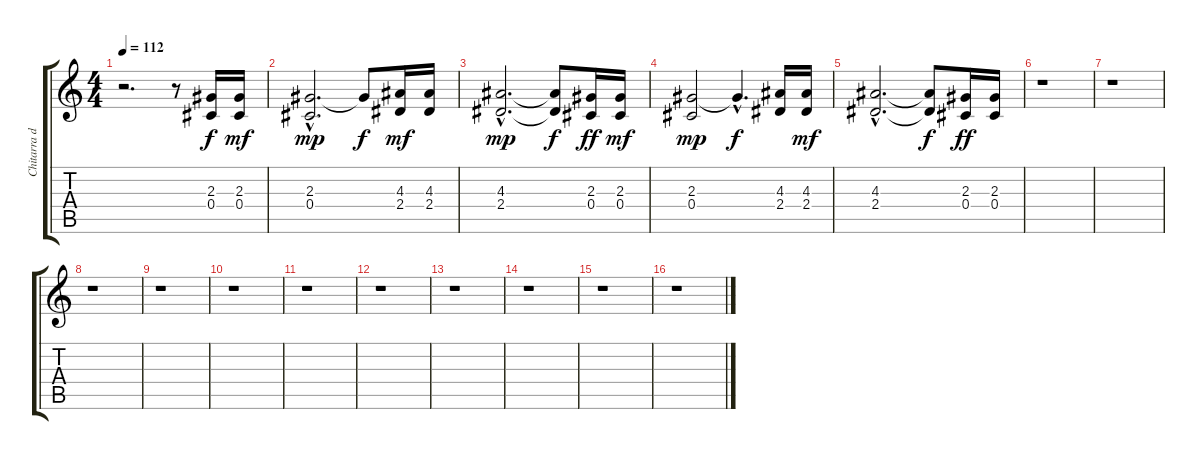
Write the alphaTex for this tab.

\track ("Chitarra distorta" "Chitarra d") {instrument distortionguitar}
\staff {score tabs}
\tuning (Eb4 Bb3 Gb3 Db3 Ab2 Eb2) {hide}
\ts (4 4)
\tempo 112
\clef g2
\ks c
r.2{d dy f instrument distortionguitar} r.8 (2.3 0.4).16 (2.3 0.4).16{dy mf} |
(2.3{hac} 0.4{hac}).2{d dy mp} 2.3{t}.8{dy f} (4.3 2.4).16{dy mf} (4.3 2.4).16 |
(4.3{hac} 2.4{hac}).2{d dy mp} (4.3{t} 2.4{t}).8{dy f} (2.3 0.4).16{dy ff} (2.3 0.4).16{dy mf} |
(2.3 0.4).2{dy mp} 2.3{hac t}.4{d dy f} (4.3 2.4).16 (4.3 2.4).16{dy mf} |
(4.3{hac} 2.4{hac}).2{d} (4.3{t} 2.4{t}).8{dy f} (2.3 0.4).16{dy ff} (2.3 0.4).16 |
r.1 |
r.1 |
r.1 |
r.1 |
r.1 |
r.1 |
r.1 |
r.1 |
r.1 |
r.1 |
r.1
